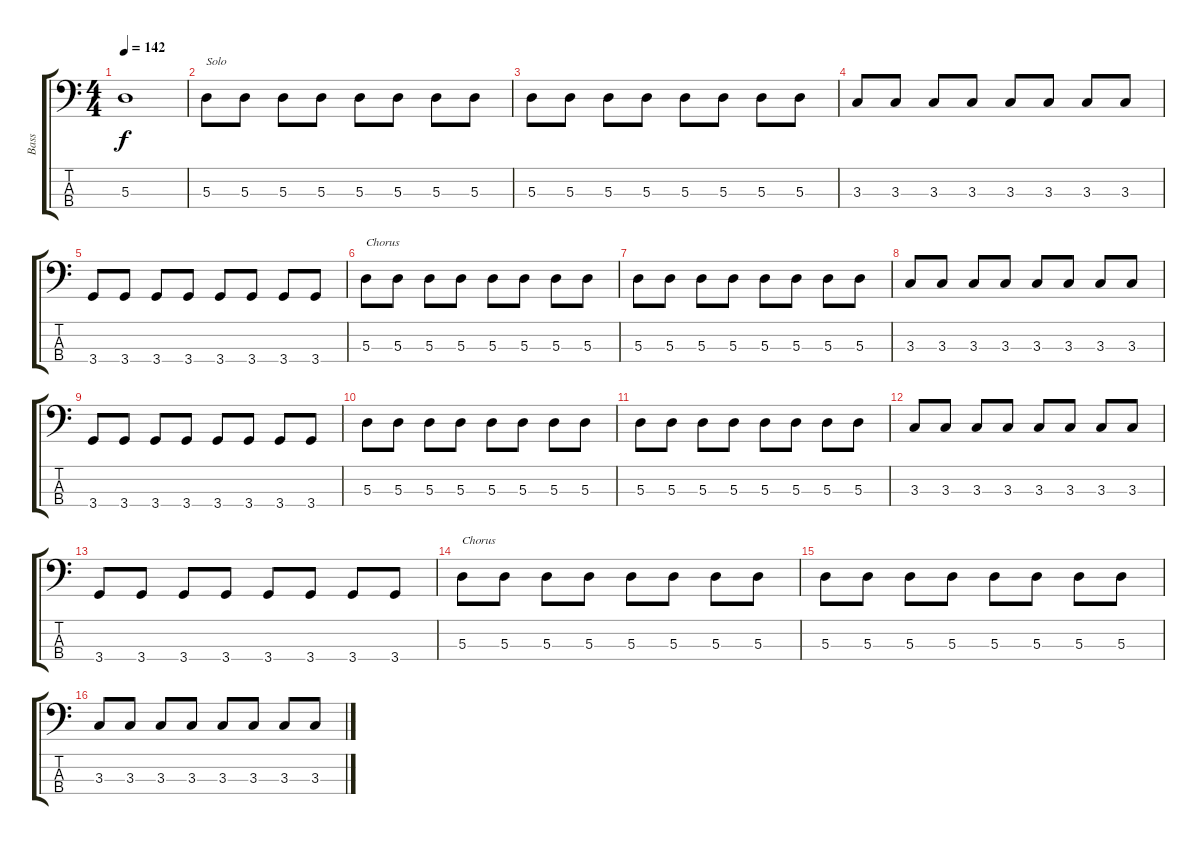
\track ("Bass" "Bass") {instrument electricbasspick}
\staff {score tabs}
\tuning (G2 D2 A1 E1) {hide}
\ts (4 4)
\tempo 142
\clef f4
\ks c
5.3{t}.1{dy f} |
5.3.8{txt "Solo"} 5.3.8 5.3.8 5.3.8 5.3.8 5.3.8 5.3.8 5.3.8 |
5.3.8 5.3.8 5.3.8 5.3.8 5.3.8 5.3.8 5.3.8 5.3.8 |
3.3.8 3.3.8 3.3.8 3.3.8 3.3.8 3.3.8 3.3.8 3.3.8 |
3.4.8 3.4.8 3.4.8 3.4.8 3.4.8 3.4.8 3.4.8 3.4.8 |
5.3.8{txt "Chorus"} 5.3.8 5.3.8 5.3.8 5.3.8 5.3.8 5.3.8 5.3.8 |
5.3.8 5.3.8 5.3.8 5.3.8 5.3.8 5.3.8 5.3.8 5.3.8 |
3.3.8 3.3.8 3.3.8 3.3.8 3.3.8 3.3.8 3.3.8 3.3.8 |
3.4.8 3.4.8 3.4.8 3.4.8 3.4.8 3.4.8 3.4.8 3.4.8 |
5.3.8 5.3.8 5.3.8 5.3.8 5.3.8 5.3.8 5.3.8 5.3.8 |
5.3.8 5.3.8 5.3.8 5.3.8 5.3.8 5.3.8 5.3.8 5.3.8 |
3.3.8 3.3.8 3.3.8 3.3.8 3.3.8 3.3.8 3.3.8 3.3.8 |
3.4.8 3.4.8 3.4.8 3.4.8 3.4.8 3.4.8 3.4.8 3.4.8 |
5.3.8{txt "Chorus"} 5.3.8 5.3.8 5.3.8 5.3.8 5.3.8 5.3.8 5.3.8 |
5.3.8 5.3.8 5.3.8 5.3.8 5.3.8 5.3.8 5.3.8 5.3.8 |
3.3.8 3.3.8 3.3.8 3.3.8 3.3.8 3.3.8 3.3.8 3.3.8
